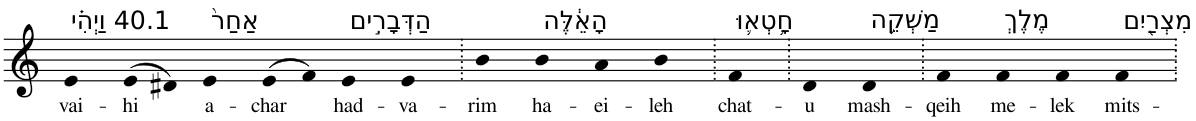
**kern	**text
*part1	*part1
*staff1	*staff1
*I"Piano	*
*I'Pno	*
*clefG2	*
*k[]	*
=1	=1
!LO:TX:a:t=40.1 וַיְהִ֗י	!
!	!LO:LY:b
4e	vai-
!	!LO:LY:b
(>8e	-hi
8d#X)	.
!LO:TX:a:t=אַחַר֙	!
!	!LO:LY:b
4e	a-
!	!LO:LY:b
(>8e	-char
8f)	.
!LO:TX:a:t=הַדְּבָרִ֣ים	!
!	!LO:LY:b
4e	had-
!	!LO:LY:b
4e	-va-
=2.	=2.
!	!LO:LY:b
4b	-rim
!LO:TX:a:t=הָאֵ֔לֶּה	!
!	!LO:LY:b
4b	ha-
!	!LO:LY:b
4a	-ei-
!	!LO:LY:b
4b	-leh
=3.	=3.
!LO:TX:a:t=חָ֥טְא֛וּ	!
!	!LO:LY:b
4f	chat-
=4.	=4.
!	!LO:LY:b
4d	-u
!LO:TX:a:t=מַשְׁקֵ֥ה	!
!	!LO:LY:b
4d	mash-
=5.	=5.
!	!LO:LY:b
4f	-qeih
!LO:TX:a:t=מֶלֶךְ	!
!	!LO:LY:b
4f	me-
!	!LO:LY:b
4f	-lek
!LO:TX:a:t=מִצְרַ֖יִם	!
!	!LO:LY:b
4f	mits-
=.	=.
*-	*-
